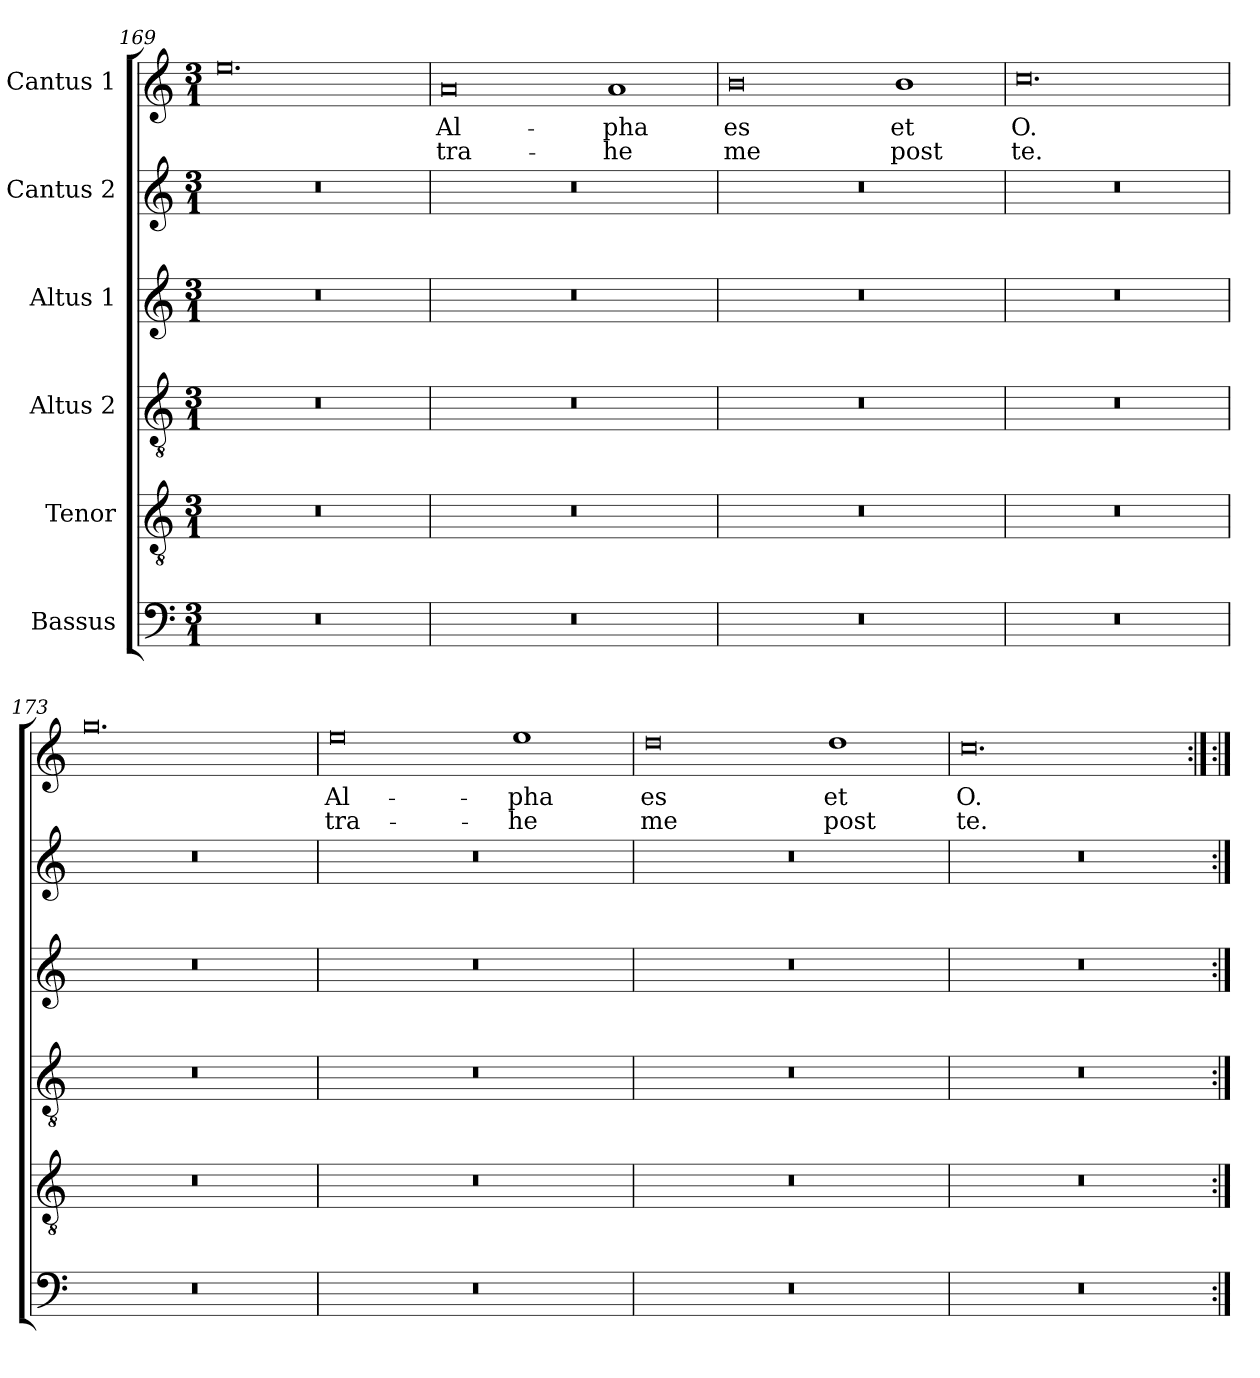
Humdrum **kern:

**kern	**kern	**kern	**kern	**kern	**kern	**text	**text
*part6	*part5	*part4	*part3	*part2	*part1	*part1	*part1
*staff6	*staff5	*staff4	*staff3	*staff2	*staff1	*staff1	*staff1
*I"Bassus	*I"Tenor	*I"Altus 2	*I"Altus 1	*I"Cantus 2	*I"Cantus 1	*	*
!!LO:LB:g=z
*clefF4	*clefGv2	*clefGv2	*clefG2	*clefG2	*clefG2	*	*
*M3/1	*M3/1	*M3/1	*M3/1	*M3/1	*M3/1	*	*
=169	=169	=169	=169	=169	=169	=169	=169
0.r	0.r	0.r	0.r	0.r	0.ee	.	.
=170	=170	=170	=170	=170	=170	=170	=170
!	!	!	!	!	!	!LO:LY:b:cj	!LO:LY:b:cj
0.r	0.r	0.r	0.r	0.r	0a	Al-	-tra-
!	!	!	!	!	!	!LO:LY:b:cj	!LO:LY:b:cj
.	.	.	.	.	1a	-pha	he
=171	=171	=171	=171	=171	=171	=171	=171
!	!	!	!	!	!	!LO:LY:b:rj	!LO:LY:b:cj
0.r	0.r	0.r	0.r	0.r	0b	es	me
!	!	!	!	!	!	!LO:LY:b:cj	!LO:LY:b:cj
.	.	.	.	.	1b	et	post
=172	=172	=172	=172	=172	=172	=172	=172
!	!	!	!	!	!	!LO:LY:b:rj	!LO:LY:b:rj
0.r	0.r	0.r	0.r	0.r	0.cc	O.	te.
=173	=173	=173	=173	=173	=173	=173	=173
0.r	0.r	0.r	0.r	0.r	0.gg	.	.
=174	=174	=174	=174	=174	=174	=174	=174
!	!	!	!	!	!	!LO:LY:b:cj	!LO:LY:b:cj
0.r	0.r	0.r	0.r	0.r	0ee	Al-	-tra-
!	!	!	!	!	!	!LO:LY:b:cj	!LO:LY:b:cj
.	.	.	.	.	1ee	-pha	he
=175	=175	=175	=175	=175	=175	=175	=175
!	!	!	!	!	!	!LO:LY:b:rj	!LO:LY:b:cj
0.r	0.r	0.r	0.r	0.r	0dd	es	me
!	!	!	!	!	!	!LO:LY:b:cj	!LO:LY:b:cj
.	.	.	.	.	1dd	et	post
=176	=176	=176	=176	=176	=176	=176	=176
!	!	!	!	!	!	!LO:LY:b:rj	!LO:LY:b:rj
0.r	0.r	0.r	0.r	0.r	0.cc	O.	te.
=	=	=	=	=	=:|!	=:|!	=:|!
*-	*-	*-	*-	*-	*-	*-	*-
